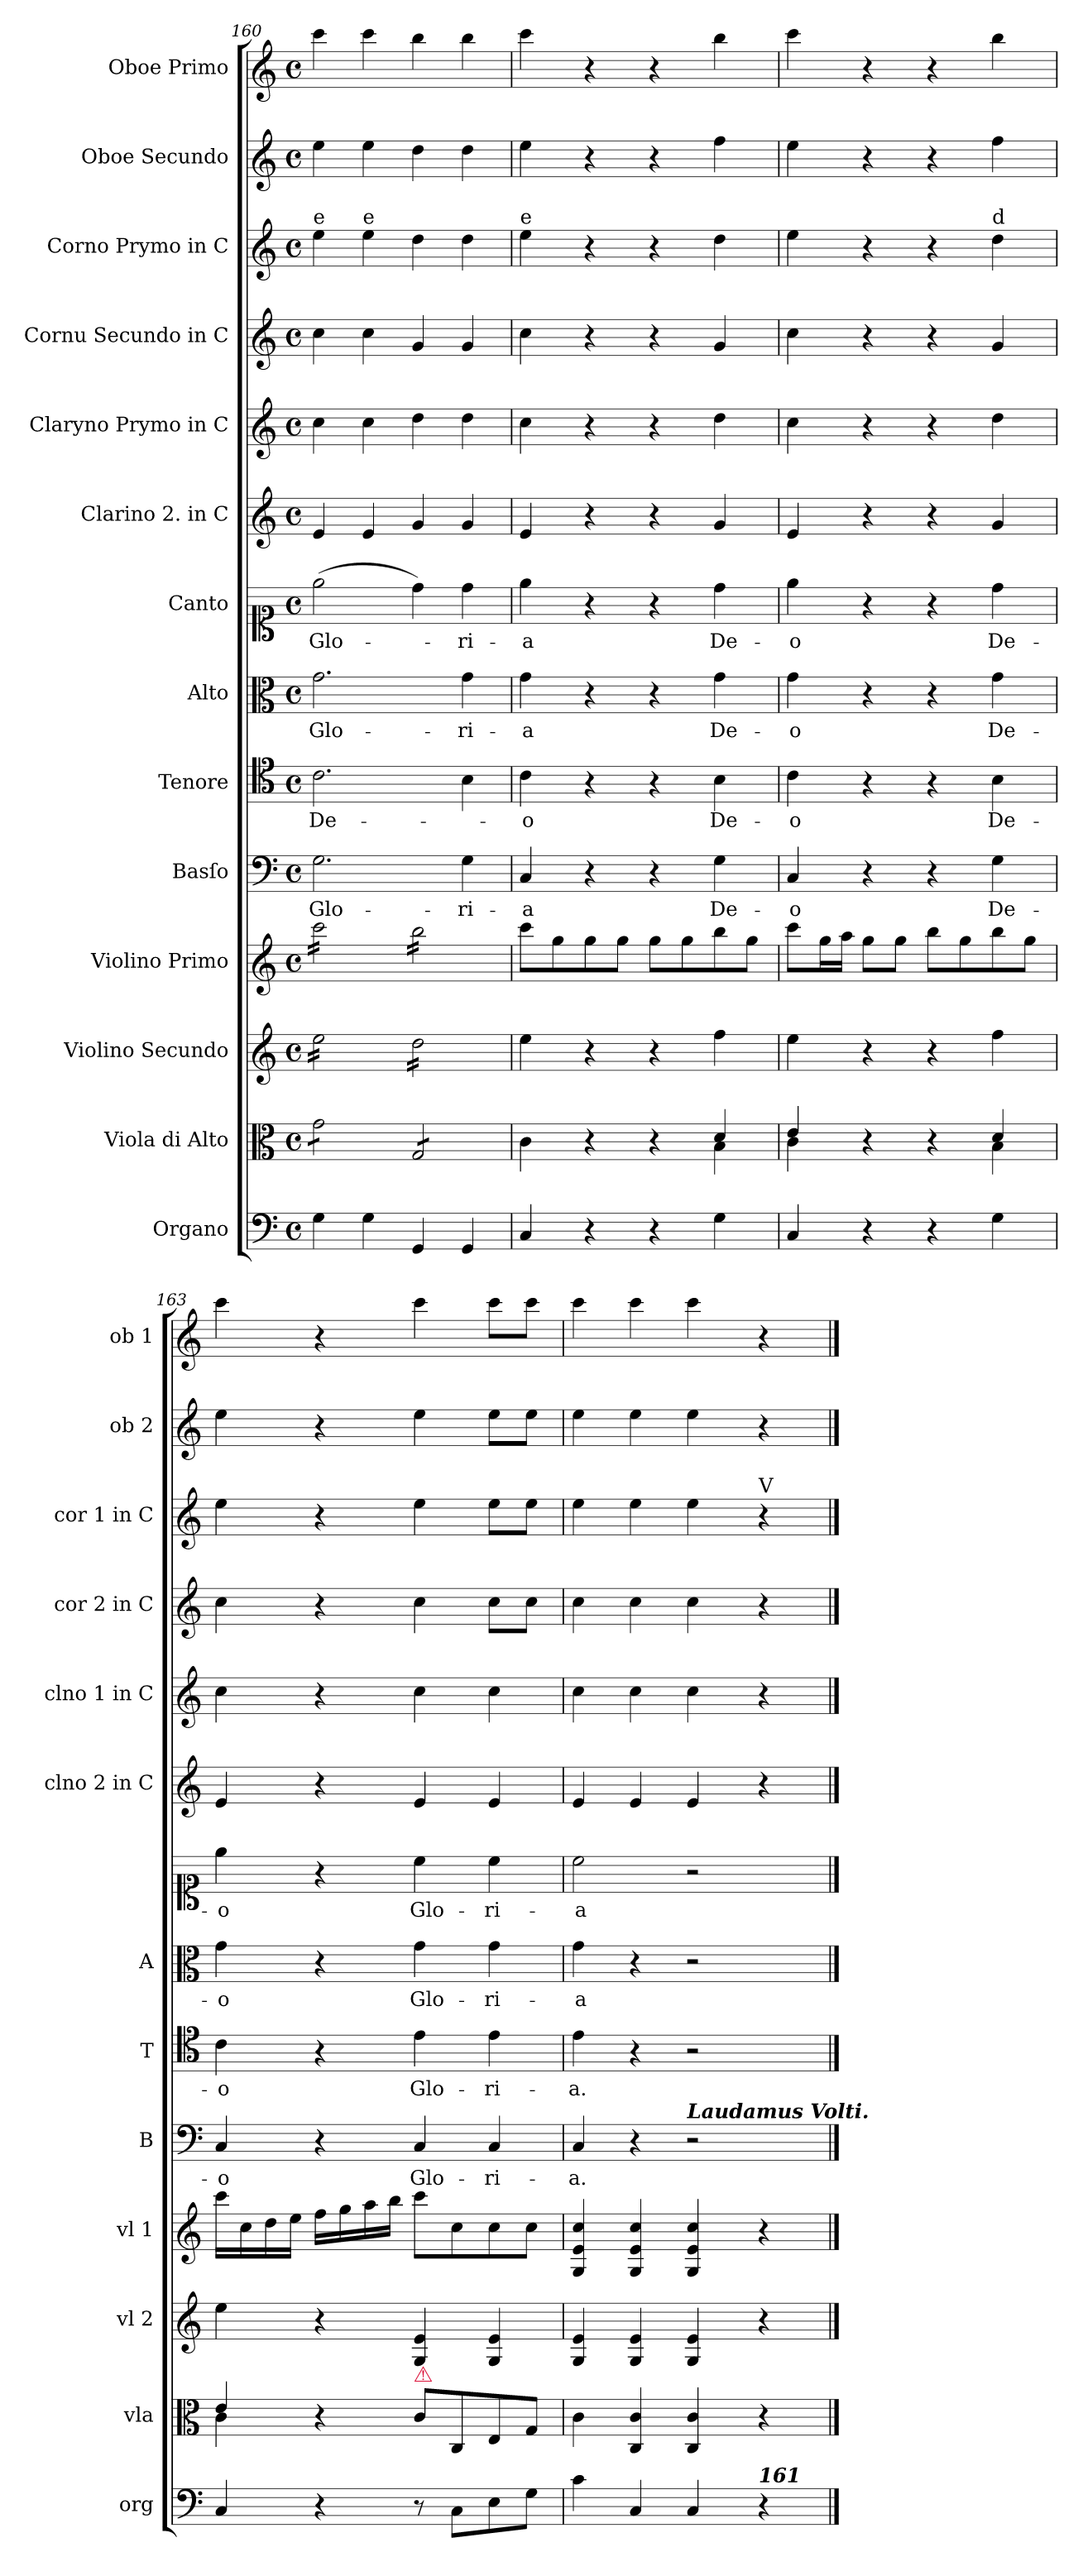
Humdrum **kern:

**kern	**kern	**kern	**kern	**kern	**text	**kern	**text	**kern	**text	**kern	**text	**kern	**kern	**kern	**kern	**kern	**kern
*part14	*part13	*part12	*part11	*part10	*part10	*part9	*part9	*part8	*part8	*part7	*part7	*part6	*part5	*part4	*part3	*part2	*part1
*staff14	*staff13	*staff12	*staff11	*staff10	*staff10	*staff9	*staff9	*staff8	*staff8	*staff7	*staff7	*staff6	*staff5	*staff4	*staff3	*staff2	*staff1
*I"Organo	*I"Viola di Alto	*I"Violino Secundo	*I"Violino Primo	*I"Basſo	*	*I"Tenore	*	*I"Alto	*	*I"Canto	*	*I"Clarino 2. in C	*I"Claryno Prymo in C	*I"Cornu Secundo in C	*I"Corno Prymo in C	*I"Oboe Secundo	*I"Oboe Primo
*I'org	*I'vla	*I'vl 2	*I'vl 1	*I'B	*	*I'T	*	*I'A	*	*	*	*I'clno 2 in C	*I'clno 1 in C	*I'cor 2 in C	*I'cor 1 in C	*I'ob 2	*I'ob 1
*clefF4	*clefC3	*clefG2	*clefG2	*clefF4	*	*clefC4	*	*clefC3	*	*clefC1	*	*clefG2	*clefG2	*clefG2	*clefG2	*clefG2	*clefG2
*k[]	*k[]	*k[]	*k[]	*k[]	*	*k[]	*	*k[]	*	*k[]	*	*k[]	*k[]	*k[]	*k[]	*k[]	*k[]
*C:	*C:	*C:	*C:	*C:	*	*C:	*	*C:	*	*C:	*	*C:	*C:	*C:	*C:	*C:	*C:
*M4/4	*M4/4	*M4/4	*M4/4	*M4/4	*	*M4/4	*	*M4/4	*	*M4/4	*	*M4/4	*M4/4	*M4/4	*M4/4	*M4/4	*M4/4
*met(c)	*met(c)	*met(c)	*met(c)	*met(c)	*	*met(c)	*	*met(c)	*	*met(c)	*	*met(c)	*met(c)	*met(c)	*met(c)	*met(c)	*met(c)
=160	=160	=160	=160	=160	=160	=160	=160	=160	=160	=160	=160	=160	=160	=160	=160	=160	=160
!	!	!	!	!	!	!	!	!	!	!	!	!	!	!	!LO:TX:a:t=e	!	!
*	*tremolo	*	*	*	*	*	*	*	*	*	*	*	*	*	*	*	*
*	*	*tremolo	*	*	*	*	*	*	*	*	*	*	*	*	*	*	*
*	*	*	*tremolo	*	*	*	*	*	*	*	*	*	*	*	*	*	*
4G\	8g\L	16ee\LL	16ccc\LL	2.G\	Glo-	2.c\	De-	2.g\	Glo-	(2ee\	Glo-	4e/	4cc\	4cc\	4ee\	4ee\	4ccc\
.	.	16ee\	16ccc\	.	.	.	.	.	.	.	.	.	.	.	.	.	.
.	8g\	16ee\	16ccc\	.	.	.	.	.	.	.	.	.	.	.	.	.	.
.	.	16ee\	16ccc\	.	.	.	.	.	.	.	.	.	.	.	.	.	.
!	!	!	!	!	!	!	!	!	!	!	!	!	!	!	!LO:TX:a:t=e	!	!
4G\	8g\	16ee\	16ccc\	.	.	.	.	.	.	.	.	4e/	4cc\	4cc\	4ee\	4ee\	4ccc\
.	.	16ee\	16ccc\	.	.	.	.	.	.	.	.	.	.	.	.	.	.
.	8g\J	16ee\	16ccc\	.	.	.	.	.	.	.	.	.	.	.	.	.	.
.	.	16ee\JJ	16ccc\JJ	.	.	.	.	.	.	.	.	.	.	.	.	.	.
4GG/	8G/L	16dd\LL	16bb\LL	.	.	.	.	.	.	4dd\)	.	4g/	4dd\	4g/	4dd\	4dd\	4bb\
.	.	16dd\	16bb\	.	.	.	.	.	.	.	.	.	.	.	.	.	.
.	8G/	16dd\	16bb\	.	.	.	.	.	.	.	.	.	.	.	.	.	.
.	.	16dd\	16bb\	.	.	.	.	.	.	.	.	.	.	.	.	.	.
4GG/	8G/	16dd\	16bb\	4G\	-ri-	4B\	.	4g\	-ri-	4dd\	-ri-	4g/	4dd\	4g/	4dd\	4dd\	4bb\
.	.	16dd\	16bb\	.	.	.	.	.	.	.	.	.	.	.	.	.	.
.	8G/J	16dd\	16bb\	.	.	.	.	.	.	.	.	.	.	.	.	.	.
*	*Xtremolo	*	*	*	*	*	*	*	*	*	*	*	*	*	*	*	*
.	.	16dd\JJ	16bb\JJ	.	.	.	.	.	.	.	.	.	.	.	.	.	.
*	*	*	*Xtremolo	*	*	*	*	*	*	*	*	*	*	*	*	*	*
*	*	*Xtremolo	*	*	*	*	*	*	*	*	*	*	*	*	*	*	*
=161	=161	=161	=161	=161	=161	=161	=161	=161	=161	=161	=161	=161	=161	=161	=161	=161	=161
*	*^	*	*	*	*	*	*	*	*	*	*	*	*	*	*	*	*
!	!	!	!	!	!	!	!	!	!	!	!	!	!	!	!	!LO:TX:a:t=e	!	!
4C/	4c\	2.ryy	4ee\	8ccc\L	4C/	-a	4c\	-o	4g\	-a	4ee\	-a	4e/	4cc\	4cc\	4ee\	4ee\	4ccc\
.	.	.	.	8gg\	.	.	.	.	.	.	.	.	.	.	.	.	.	.
4r	4r	.	4r	8gg\	4r	.	4r	.	4r	.	4r	.	4r	4r	4r	4r	4r	4r
.	.	.	.	8gg\J	.	.	.	.	.	.	.	.	.	.	.	.	.	.
4r	4r	.	4r	8gg\L	4r	.	4r	.	4r	.	4r	.	4r	4r	4r	4r	4r	4r
.	.	.	.	8gg\	.	.	.	.	.	.	.	.	.	.	.	.	.	.
4G\	4d/	4B\	4ff\	8bb\	4G\	De-	4B\	De-	4g\	De-	4dd\	De-	4g/	4dd\	4g/	4dd\	4ff\	4bb\
.	.	.	.	8gg\J	.	.	.	.	.	.	.	.	.	.	.	.	.	.
=162	=162	=162	=162	=162	=162	=162	=162	=162	=162	=162	=162	=162	=162	=162	=162	=162	=162	=162
4C/	4e/	4c\	4ee\	8ccc\L	4C/	-o	4c\	-o	4g\	-o	4ee\	-o	4e/	4cc\	4cc\	4ee\	4ee\	4ccc\
.	.	.	.	16gg\L	.	.	.	.	.	.	.	.	.	.	.	.	.	.
.	.	.	.	16aa\JJ	.	.	.	.	.	.	.	.	.	.	.	.	.	.
4r	4r	4ryy	4r	8gg\L	4r	.	4r	.	4r	.	4r	.	4r	4r	4r	4r	4r	4r
.	.	.	.	8gg\J	.	.	.	.	.	.	.	.	.	.	.	.	.	.
4r	4r	4ryy	4r	8bb\L	4r	.	4r	.	4r	.	4r	.	4r	4r	4r	4r	4r	4r
.	.	.	.	8gg\	.	.	.	.	.	.	.	.	.	.	.	.	.	.
!	!	!	!	!	!	!	!	!	!	!	!	!	!	!	!	!LO:TX:a:t=d	!	!
4G\	4d/	4B\	4ff\	8bb\	4G\	De-	4B\	De-	4g\	De-	4dd\	De-	4g/	4dd\	4g/	4dd\	4ff\	4bb\
.	.	.	.	8gg\J	.	.	.	.	.	.	.	.	.	.	.	.	.	.
=163	=163	=163	=163	=163	=163	=163	=163	=163	=163	=163	=163	=163	=163	=163	=163	=163	=163	=163
4C/	4e/	4c\	4ee\	16ccc\LL	4C/	-o	4c\	-o	4g\	-o	4ee\	-o	4e/	4cc\	4cc\	4ee\	4ee\	4ccc\
.	.	.	.	16cc\	.	.	.	.	.	.	.	.	.	.	.	.	.	.
.	.	.	.	16dd\	.	.	.	.	.	.	.	.	.	.	.	.	.	.
.	.	.	.	16ee\JJ	.	.	.	.	.	.	.	.	.	.	.	.	.	.
4r	4r	4ryy	4r	16ff\LL	4r	.	4r	.	4r	.	4r	.	4r	4r	4r	4r	4r	4r
.	.	.	.	16gg\	.	.	.	.	.	.	.	.	.	.	.	.	.	.
.	.	.	.	16aa\	.	.	.	.	.	.	.	.	.	.	.	.	.	.
.	.	.	.	16bb\JJ	.	.	.	.	.	.	.	.	.	.	.	.	.	.
!	!LO:TX:a:color=crimson:t=⚠	!	!	!	!	!	!	!	!	!	!	!	!	!	!	!	!	!
8r	8c\L	2ryy	4G/ 4e/	8ccc\L	4C/	Glo-	4e\	Glo-	4g\	Glo-	4cc\	Glo-	4e/	4cc\	4cc\	4ee\	4ee\	4ccc\
8C\L	8C/	.	.	8cc\	.	.	.	.	.	.	.	.	.	.	.	.	.	.
8E\	8E/	.	4G/ 4e/	8cc\	4C/	-ri-	4e\	-ri-	4g\	-ri-	4cc\	-ri-	4e/	4cc\	8cc\L	8ee\L	8ee\L	8ccc\L
8G\J	8G/J	.	.	8cc\J	.	.	.	.	.	.	.	.	.	.	8cc\J	8ee\J	8ee\J	8ccc\J
*	*v	*v	*	*	*	*	*	*	*	*	*	*	*	*	*	*	*	*
=164	=164	=164	=164	=164	=164	=164	=164	=164	=164	=164	=164	=164	=164	=164	=164	=164	=164
4c\	4c\	4G/ 4e/	4G/ 4e/ 4cc/	4C/	-a.	4e\	-a.	4g\	-a	2cc\	-a	4e/	4cc\	4cc\	4ee\	4ee\	4ccc\
4C/	4C/ 4c/	4G/ 4e/	4G/ 4e/ 4cc/	4r	.	4r	.	4r	.	.	.	4e/	4cc\	4cc\	4ee\	4ee\	4ccc\
!	!	!	!	!LO:TX:a:Bi:t=Laudamus Volti.	!	!	!	!	!	!	!	!	!	!	!	!	!
4C/	4C/ 4c/	4G/ 4e/	4G/ 4e/ 4cc/	2r	.	2r	.	2r	.	2r	.	4e/	4cc\	4cc\	4ee\	4ee\	4ccc\
!	!	!	!	!	!	!	!	!	!	!	!	!	!	!	!LO:TX:a:t=V	!	!
!LO:TX:a:Bi:t=161	!	!	!	!	!	!	!	!	!	!	!	!	!	!	!	!	!
4r	4r	4r	4r	.	.	.	.	.	.	.	.	4r	4r	4r	4r	4r	4r
==	==	==	==	==	==	==	==	==	==	==	==	==	==	==	==	==	==
*-	*-	*-	*-	*-	*-	*-	*-	*-	*-	*-	*-	*-	*-	*-	*-	*-	*-
